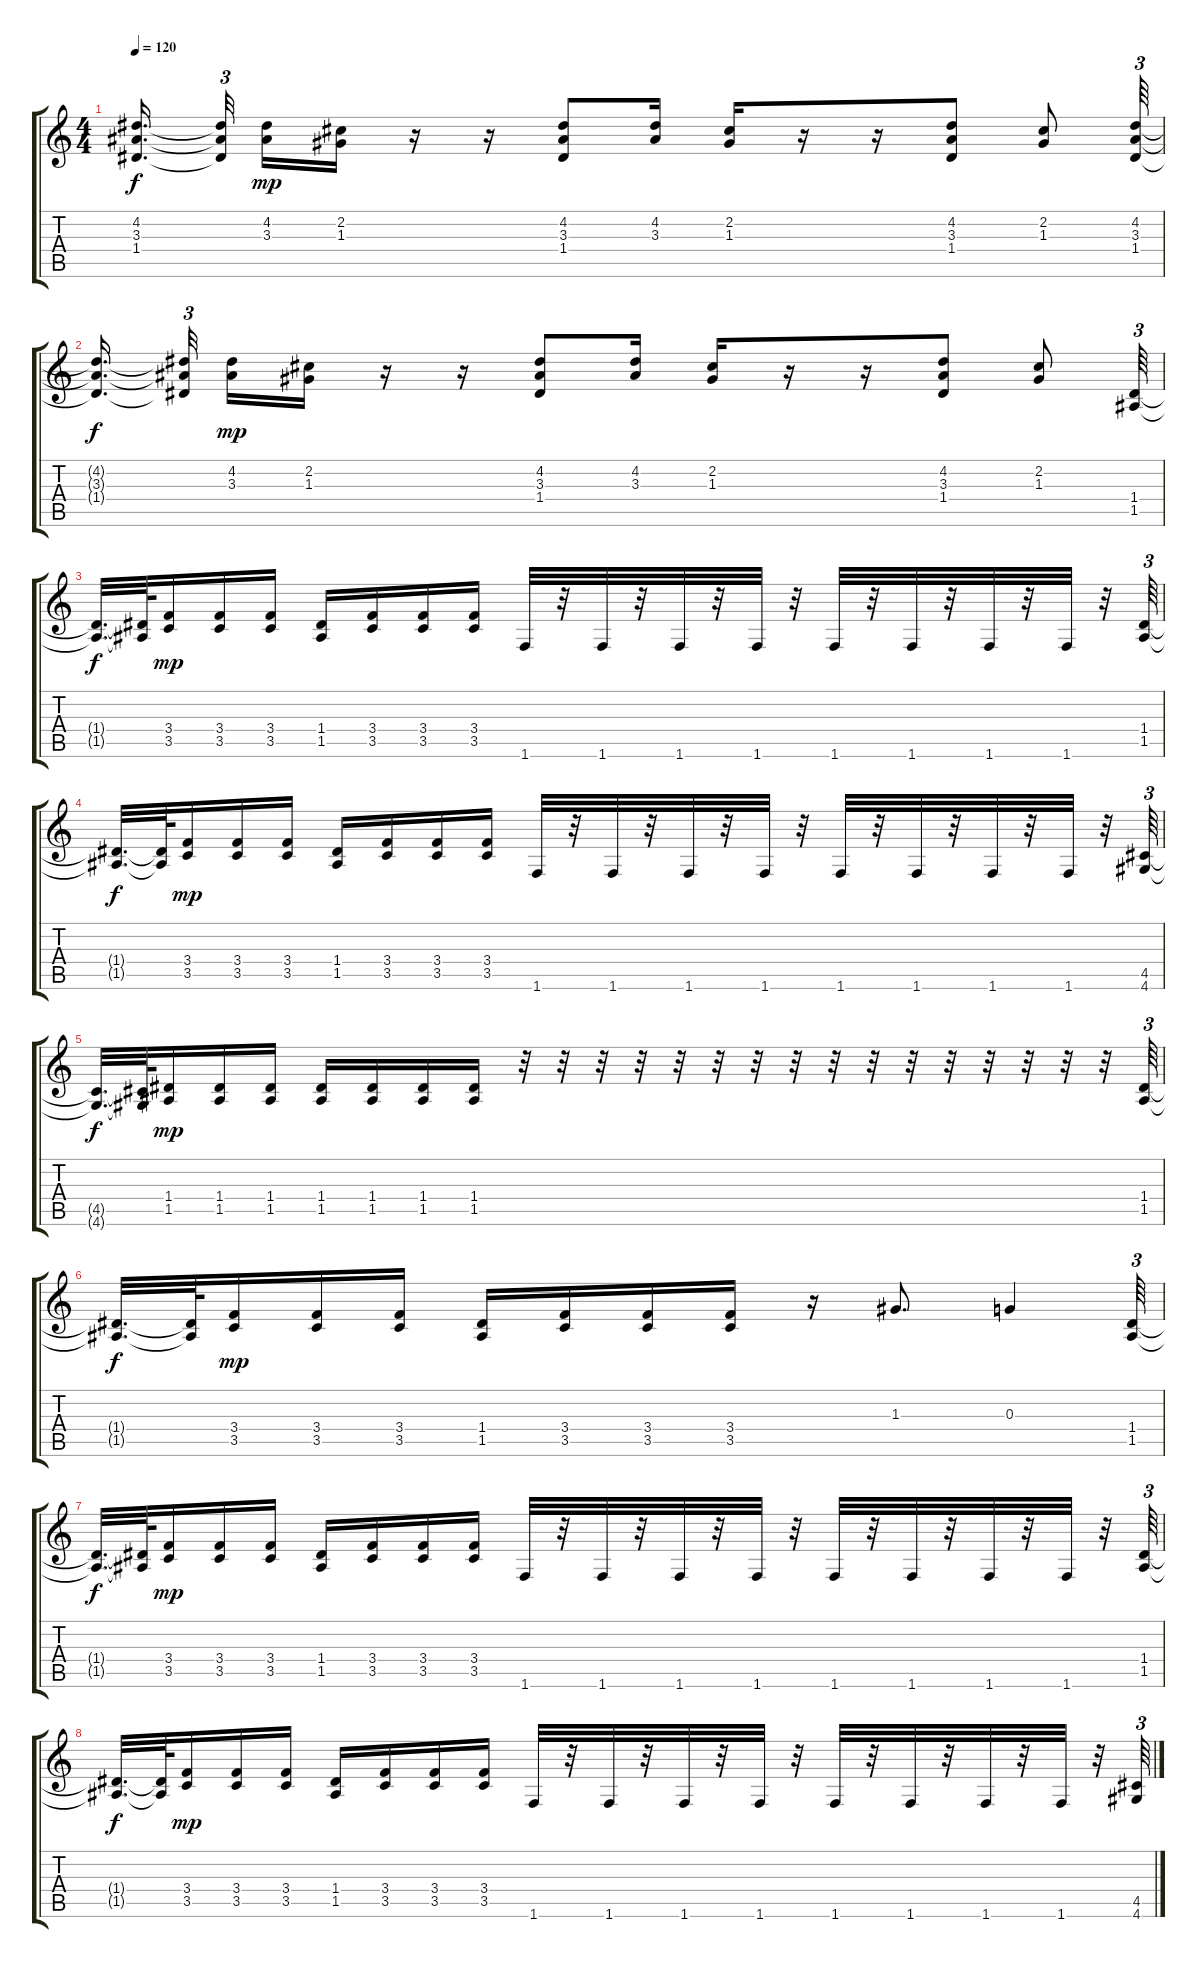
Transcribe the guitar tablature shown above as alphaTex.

\track "" {instrument distortionguitar}
\staff {score tabs}
\tuning (E4 B3 G3 D3 A2 E2) {hide}
\ts (4 4)
\tempo 120
\clef g2
\ks c
(4.2{t} 3.3{t} 1.4{t}).16{d dy f beam splitsecondary} (4.2{t} 3.3{t} 1.4{t}).32{tu (3 2) beam splitsecondary} (4.2 3.3).16{dy mp} (2.2 1.3).16 r.16 r.16 (4.2 3.3 1.4).8 (4.2 3.3).16 (2.2 1.3).16 r.16 r.16 (4.2 3.3 1.4).8 (2.2 1.3).8 (4.2 3.3 1.4).64{tu (3 2)} |
(4.2{t} 3.3{t} 1.4{t}).16{d dy f beam splitsecondary} (4.2{t} 3.3{t} 1.4{t}).32{tu (3 2) beam splitsecondary} (4.2 3.3).16{dy mp} (2.2 1.3).16 r.16 r.16 (4.2 3.3 1.4).8 (4.2 3.3).16 (2.2 1.3).16 r.16 r.16 (4.2 3.3 1.4).8 (2.2 1.3).8 (1.4 1.5).64{tu (3 2)} |
(1.4{t} 1.5{t}).32{d dy f} (1.4{t} 1.5{t}).64 (3.4 3.5).16{dy mp} (3.4 3.5).16 (3.4 3.5).16 (1.4 1.5).16 (3.4 3.5).16 (3.4 3.5).16 (3.4 3.5).16 1.6.32 r.32 1.6.32 r.32 1.6.32 r.32 1.6.32 r.32 1.6.32 r.32 1.6.32 r.32 1.6.32 r.32 1.6.32 r.32 (1.4 1.5).64{tu (3 2)} |
(1.4{t} 1.5{t}).32{d dy f} (1.4{t} 1.5{t}).64 (3.4 3.5).16{dy mp} (3.4 3.5).16 (3.4 3.5).16 (1.4 1.5).16 (3.4 3.5).16 (3.4 3.5).16 (3.4 3.5).16 1.6.32 r.32 1.6.32 r.32 1.6.32 r.32 1.6.32 r.32 1.6.32 r.32 1.6.32 r.32 1.6.32 r.32 1.6.32 r.32 (4.5 4.6).64{tu (3 2)} |
(4.5{t} 4.6{t}).32{d dy f} (4.5{t} 4.6{t}).64 (1.4 1.5).16{dy mp} (1.4 1.5).16 (1.4 1.5).16 (1.4 1.5).16 (1.4 1.5).16 (1.4 1.5).16 (1.4 1.5).16 r.32 r.32 r.32 r.32 r.32 r.32 r.32 r.32 r.32 r.32 r.32 r.32 r.32 r.32 r.32 r.32 (1.4 1.5).64{tu (3 2)} |
(1.4{t} 1.5{t}).32{d dy f} (1.4{t} 1.5{t}).64 (3.4 3.5).16{dy mp} (3.4 3.5).16 (3.4 3.5).16 (1.4 1.5).16 (3.4 3.5).16 (3.4 3.5).16 (3.4 3.5).16 r.16 1.3.8{d} 0.3.4 (1.4 1.5).64{tu (3 2)} |
(1.4{t} 1.5{t}).32{d dy f} (1.4{t} 1.5{t}).64 (3.4 3.5).16{dy mp} (3.4 3.5).16 (3.4 3.5).16 (1.4 1.5).16 (3.4 3.5).16 (3.4 3.5).16 (3.4 3.5).16 1.6.32 r.32 1.6.32 r.32 1.6.32 r.32 1.6.32 r.32 1.6.32 r.32 1.6.32 r.32 1.6.32 r.32 1.6.32 r.32 (1.4 1.5).64{tu (3 2)} |
(1.4{t} 1.5{t}).32{d dy f} (1.4{t} 1.5{t}).64 (3.4 3.5).16{dy mp} (3.4 3.5).16 (3.4 3.5).16 (1.4 1.5).16 (3.4 3.5).16 (3.4 3.5).16 (3.4 3.5).16 1.6.32 r.32 1.6.32 r.32 1.6.32 r.32 1.6.32 r.32 1.6.32 r.32 1.6.32 r.32 1.6.32 r.32 1.6.32 r.32 (4.5 4.6).64{tu (3 2)}
